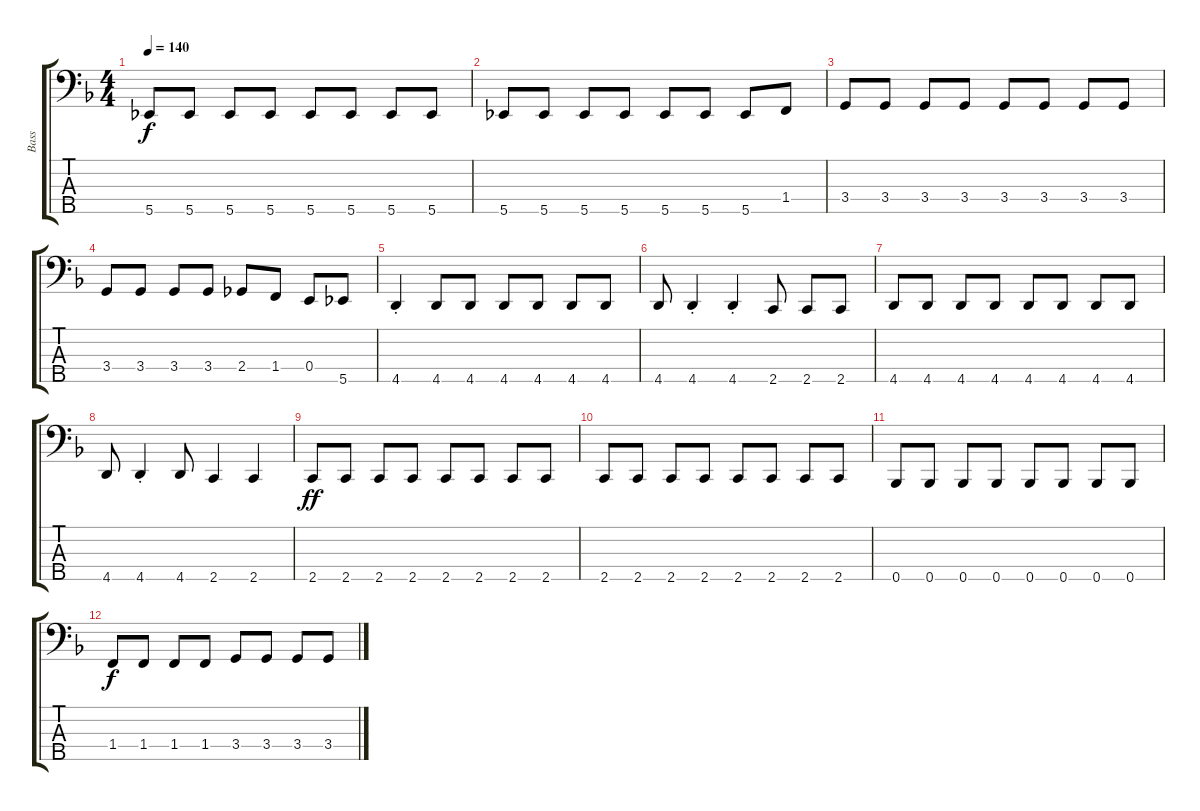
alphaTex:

\track ("Bass" "Bass") {instrument electricbassfinger}
\staff {score tabs}
\tuning (G2 D2 A1 E1 Bb0) {hide}
\ts (4 4)
\tempo 140
\clef f4
\ks dminor
5.5.8{dy f} 5.5.8 5.5.8 5.5.8 5.5.8 5.5.8 5.5.8 5.5.8 |
5.5.8 5.5.8 5.5.8 5.5.8 5.5.8 5.5.8 5.5.8 1.4.8 |
3.4.8 3.4.8 3.4.8 3.4.8 3.4.8 3.4.8 3.4.8 3.4.8 |
3.4.8 3.4.8 3.4.8 3.4.8 2.4.8 1.4.8 0.4.8 5.5.8 |
4.5{st}.4 4.5.8 4.5.8 4.5.8 4.5.8 4.5.8 4.5.8 |
4.5.8 4.5{st}.4 4.5{st}.4 2.5.8 2.5.8 2.5.8 |
4.5.8 4.5.8 4.5.8 4.5.8 4.5.8 4.5.8 4.5.8 4.5.8 |
4.5.8 4.5{st}.4 4.5.8 2.5.4 2.5.4 |
2.5.8{dy ff} 2.5.8 2.5.8 2.5.8 2.5.8 2.5.8 2.5.8 2.5.8 |
2.5.8 2.5.8 2.5.8 2.5.8 2.5.8 2.5.8 2.5.8 2.5.8 |
0.5.8 0.5.8 0.5.8 0.5.8 0.5.8 0.5.8 0.5.8 0.5.8 |
1.4.8{dy f} 1.4.8 1.4.8 1.4.8 3.4.8 3.4.8 3.4.8 3.4.8
